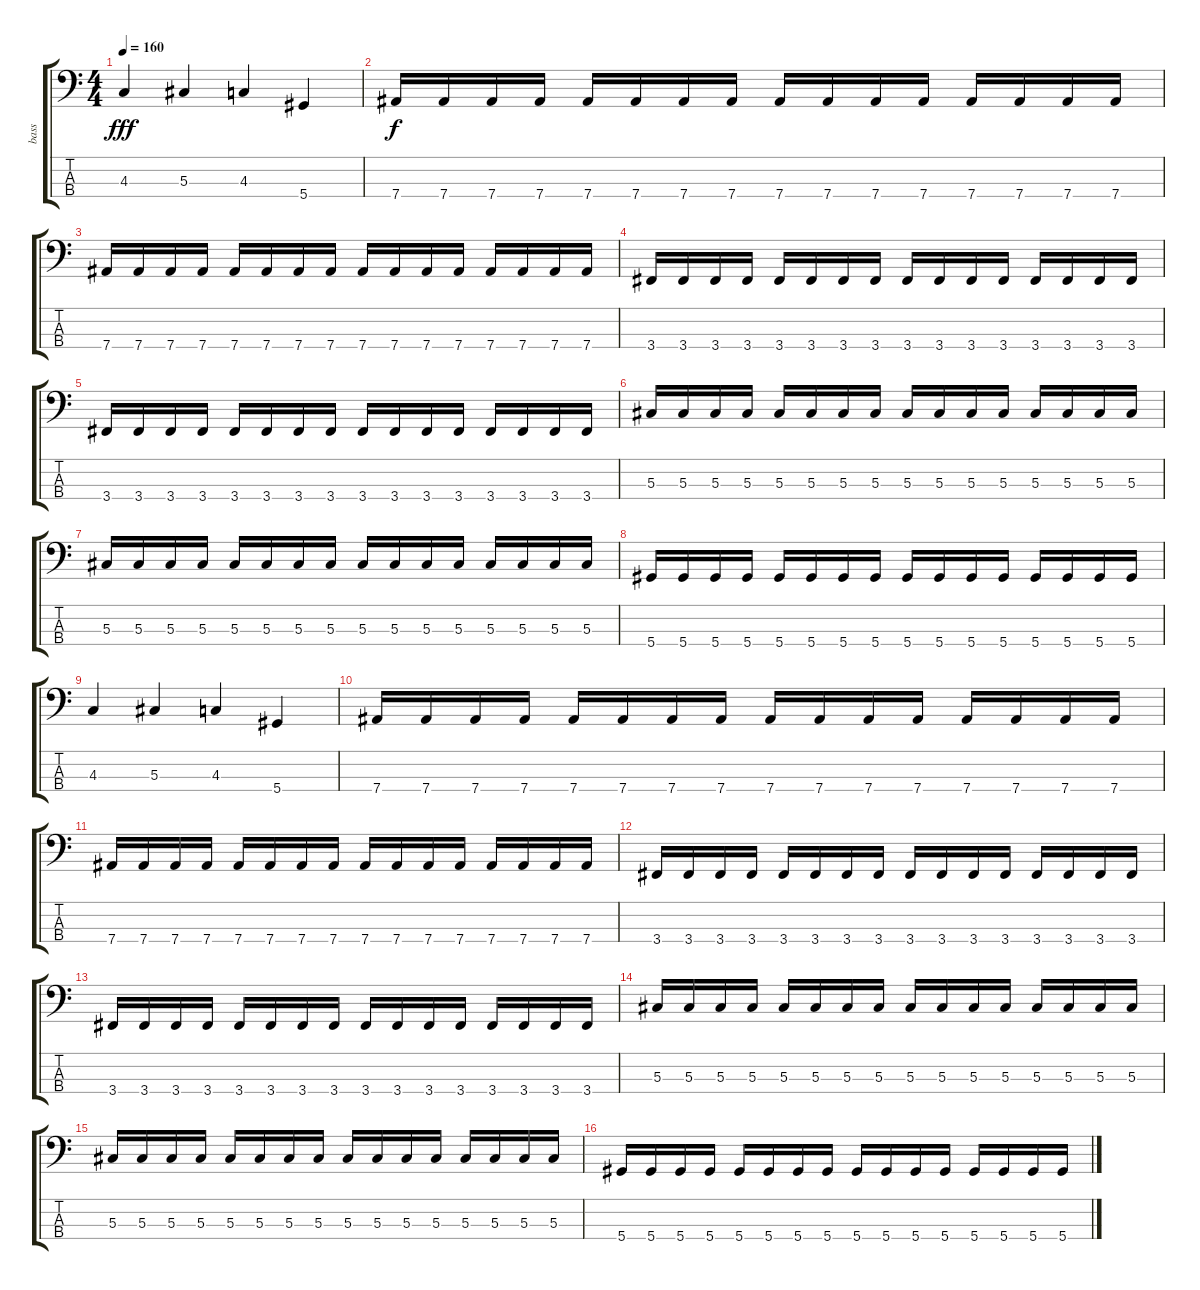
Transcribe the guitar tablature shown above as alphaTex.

\track ("bass" "bass") {instrument electricbassfinger}
\staff {score tabs}
\tuning (Gb2 Db2 Ab1 Eb1) {hide}
\ts (4 4)
\tempo 160
\clef f4
\ks c
4.3.4{dy fff} 5.3.4 4.3.4 5.4.4 |
7.4.16{dy f} 7.4.16 7.4.16 7.4.16 7.4.16 7.4.16 7.4.16 7.4.16 7.4.16 7.4.16 7.4.16 7.4.16 7.4.16 7.4.16 7.4.16 7.4.16 |
7.4.16 7.4.16 7.4.16 7.4.16 7.4.16 7.4.16 7.4.16 7.4.16 7.4.16 7.4.16 7.4.16 7.4.16 7.4.16 7.4.16 7.4.16 7.4.16 |
3.4.16 3.4.16 3.4.16 3.4.16 3.4.16 3.4.16 3.4.16 3.4.16 3.4.16 3.4.16 3.4.16 3.4.16 3.4.16 3.4.16 3.4.16 3.4.16 |
3.4.16 3.4.16 3.4.16 3.4.16 3.4.16 3.4.16 3.4.16 3.4.16 3.4.16 3.4.16 3.4.16 3.4.16 3.4.16 3.4.16 3.4.16 3.4.16 |
5.3.16 5.3.16 5.3.16 5.3.16 5.3.16 5.3.16 5.3.16 5.3.16 5.3.16 5.3.16 5.3.16 5.3.16 5.3.16 5.3.16 5.3.16 5.3.16 |
5.3.16 5.3.16 5.3.16 5.3.16 5.3.16 5.3.16 5.3.16 5.3.16 5.3.16 5.3.16 5.3.16 5.3.16 5.3.16 5.3.16 5.3.16 5.3.16 |
5.4.16 5.4.16 5.4.16 5.4.16 5.4.16 5.4.16 5.4.16 5.4.16 5.4.16 5.4.16 5.4.16 5.4.16 5.4.16 5.4.16 5.4.16 5.4.16 |
4.3.4 5.3.4 4.3.4 5.4.4 |
7.4.16 7.4.16 7.4.16 7.4.16 7.4.16 7.4.16 7.4.16 7.4.16 7.4.16 7.4.16 7.4.16 7.4.16 7.4.16 7.4.16 7.4.16 7.4.16 |
7.4.16 7.4.16 7.4.16 7.4.16 7.4.16 7.4.16 7.4.16 7.4.16 7.4.16 7.4.16 7.4.16 7.4.16 7.4.16 7.4.16 7.4.16 7.4.16 |
3.4.16 3.4.16 3.4.16 3.4.16 3.4.16 3.4.16 3.4.16 3.4.16 3.4.16 3.4.16 3.4.16 3.4.16 3.4.16 3.4.16 3.4.16 3.4.16 |
3.4.16 3.4.16 3.4.16 3.4.16 3.4.16 3.4.16 3.4.16 3.4.16 3.4.16 3.4.16 3.4.16 3.4.16 3.4.16 3.4.16 3.4.16 3.4.16 |
5.3.16 5.3.16 5.3.16 5.3.16 5.3.16 5.3.16 5.3.16 5.3.16 5.3.16 5.3.16 5.3.16 5.3.16 5.3.16 5.3.16 5.3.16 5.3.16 |
5.3.16 5.3.16 5.3.16 5.3.16 5.3.16 5.3.16 5.3.16 5.3.16 5.3.16 5.3.16 5.3.16 5.3.16 5.3.16 5.3.16 5.3.16 5.3.16 |
5.4.16 5.4.16 5.4.16 5.4.16 5.4.16 5.4.16 5.4.16 5.4.16 5.4.16 5.4.16 5.4.16 5.4.16 5.4.16 5.4.16 5.4.16 5.4.16
